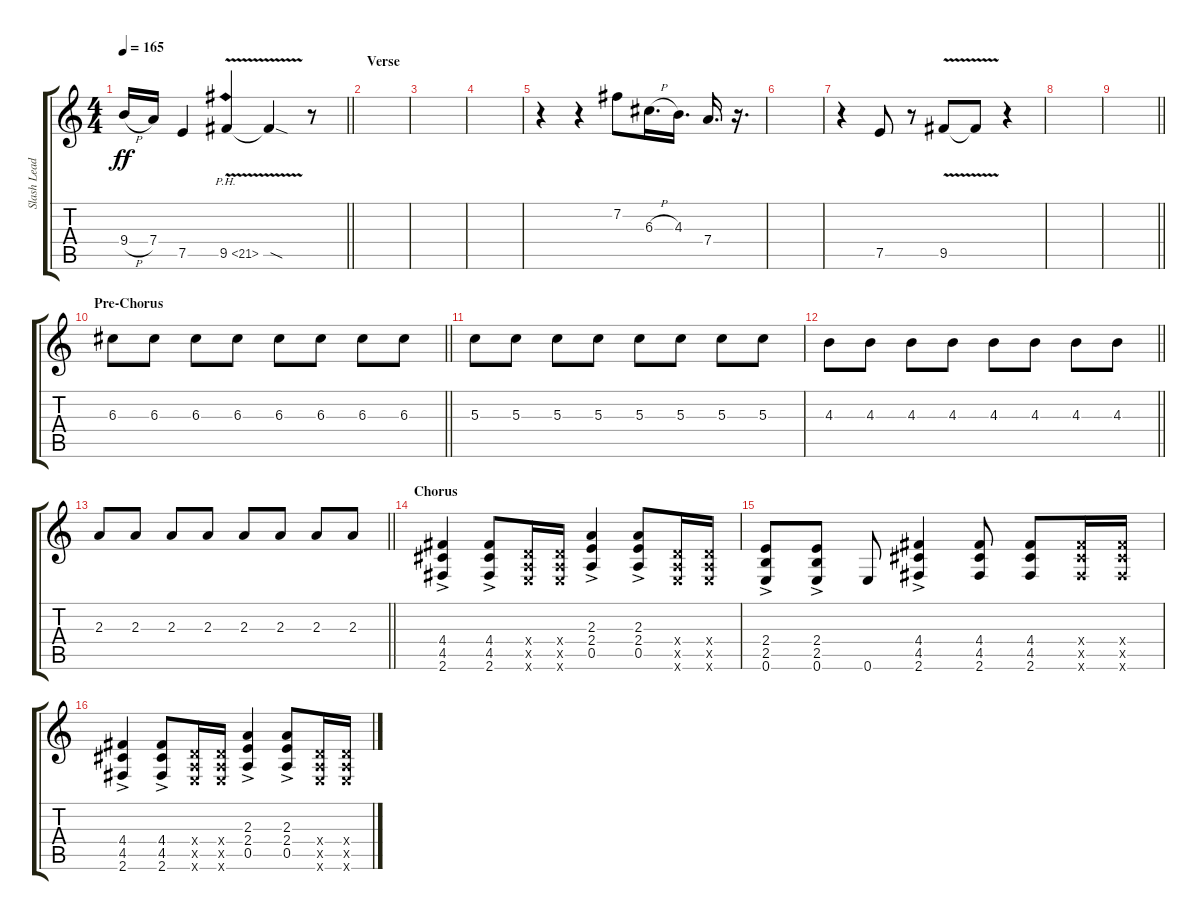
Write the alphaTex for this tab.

\track ("Slash Lead Guitar" "Slash Lead") {instrument overdrivenguitar}
\staff {score tabs}
\tuning (E4 B3 G3 D3 A2 E2) {hide}
\ts (4 4)
\tempo 165
\clef g2
\barLineRight lightlight
\ks c
9.4{h}.16{dy ff} 7.4.16 7.5.4 9.5{ph 12 v}.4 9.5{sod t}.4 r.8 |
\section ("" "Verse")
|
|
|
r.4 r.4 7.2.8 6.3{h}.16{d} 4.3.16{d} 7.4.16{d} r.16{d} |
|
r.4 7.5.8 r.8 9.5{v}.8 9.5{t}.8 r.4 |
|
\barLineRight lightlight
|
\section ("" "Pre-Chorus")
\barLineRight lightlight
6.3.8 6.3.8 6.3.8 6.3.8 6.3.8 6.3.8 6.3.8 6.3.8 |
5.3.8 5.3.8 5.3.8 5.3.8 5.3.8 5.3.8 5.3.8 5.3.8 |
\barLineRight lightlight
4.3.8 4.3.8 4.3.8 4.3.8 4.3.8 4.3.8 4.3.8 4.3.8 |
\barLineRight lightlight
2.3.8 2.3.8 2.3.8 2.3.8 2.3.8 2.3.8 2.3.8 2.3.8 |
\section ("" "Chorus")
(4.4 4.5{ac} 2.6{ac}).4 (4.4 4.5{ac} 2.6{ac}).8 (0.4{x} 0.5{x} 0.6{x}).16 (0.4{x} 0.5{x} 0.6{x}).16 (2.3{ac} 2.4{ac} 0.5{ac}).4 (2.3{ac} 2.4{ac} 0.5{ac}).8 (0.4{x} 0.5{x} 0.6{x}).16 (0.4{x} 0.5{x} 0.6{x}).16 |
(2.4 2.5{ac} 0.6{ac}).8 (2.4 2.5{ac} 0.6{ac}).8 0.6.8 (4.4 4.5{ac} 2.6{ac}).4 (4.4 4.5 2.6).8 (4.4 4.5 2.6).8 (4.4{x} 4.5{x} 2.6{x}).16 (4.4{x} 4.5{x} 2.6{x}).16 |
(4.4 4.5{ac} 2.6{ac}).4 (4.4 4.5{ac} 2.6{ac}).8 (0.4{x} 0.5{x} 0.6{x}).16 (0.4{x} 0.5{x} 0.6{x}).16 (2.3{ac} 2.4{ac} 0.5{ac}).4 (2.3{ac} 2.4{ac} 0.5{ac}).8 (0.4{x} 0.5{x} 0.6{x}).16 (0.4{x} 0.5{x} 0.6{x}).16
